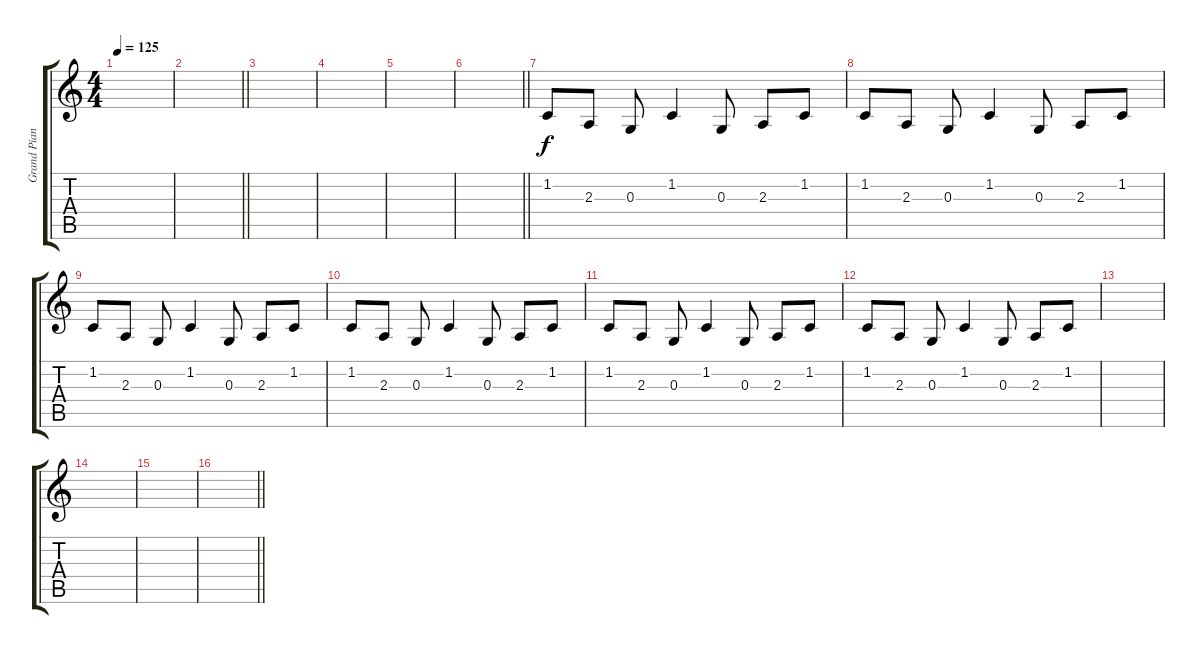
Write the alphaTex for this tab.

\track ("Grand Piano" "Grand Pian") {instrument brightacousticpiano}
\staff {score tabs}
\tuning (E4 B3 G3 D3 A2 E2) {hide}
\ts (4 4)
\tempo 125
\clef g2
\ks c
|
\barLineRight lightlight
|
|
|
|
\barLineRight lightlight
|
1.2.8 2.3.8 0.3.8 1.2.4 0.3.8 2.3.8 1.2.8 |
1.2.8 2.3.8 0.3.8 1.2.4 0.3.8 2.3.8 1.2.8 |
1.2.8 2.3.8 0.3.8 1.2.4 0.3.8 2.3.8 1.2.8 |
1.2.8 2.3.8 0.3.8 1.2.4 0.3.8 2.3.8 1.2.8 |
1.2.8 2.3.8 0.3.8 1.2.4 0.3.8 2.3.8 1.2.8 |
1.2.8 2.3.8 0.3.8 1.2.4 0.3.8 2.3.8 1.2.8 |
|
|
|
\barLineRight lightlight
